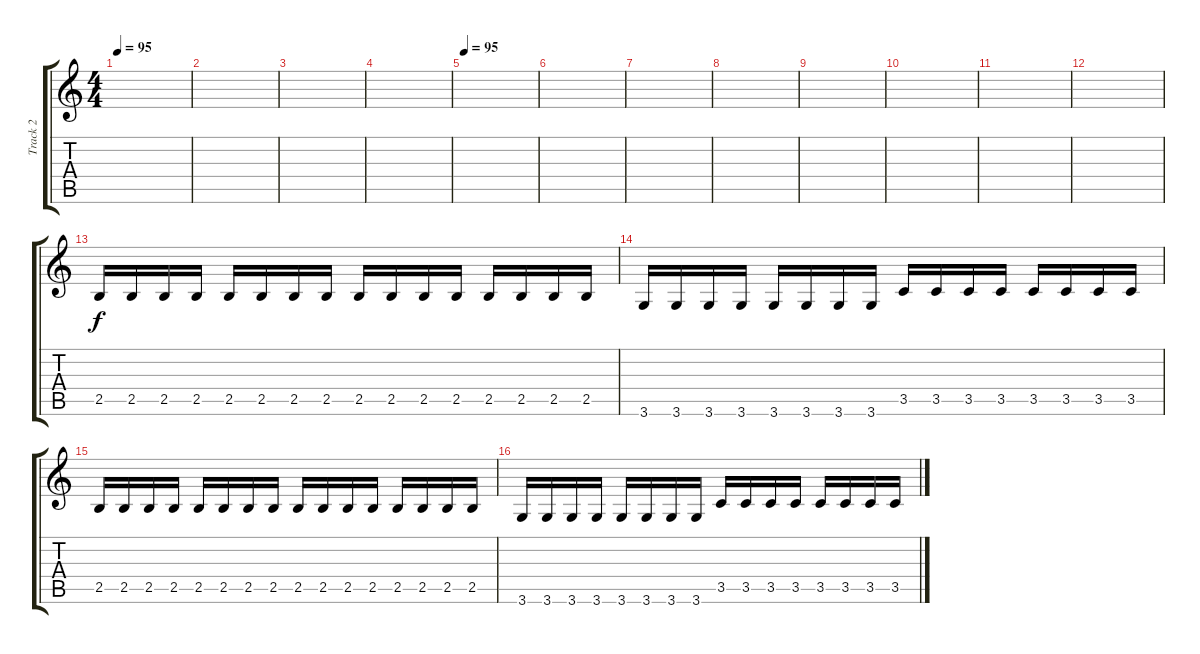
\track ("Track 2" "Track 2") {instrument overdrivenguitar}
\staff {score tabs}
\tuning (E4 B3 G3 D3 A2 E2) {hide}
\ts (4 4)
\tempo 95
\clef g2
\ks c
|
|
|
|
\tempo 95
|
|
|
|
|
|
|
|
2.5.16 2.5.16 2.5.16 2.5.16 2.5.16 2.5.16 2.5.16 2.5.16 2.5.16 2.5.16 2.5.16 2.5.16 2.5.16 2.5.16 2.5.16 2.5.16 |
3.6.16 3.6.16 3.6.16 3.6.16 3.6.16 3.6.16 3.6.16 3.6.16 3.5.16 3.5.16 3.5.16 3.5.16 3.5.16 3.5.16 3.5.16 3.5.16 |
2.5.16 2.5.16 2.5.16 2.5.16 2.5.16 2.5.16 2.5.16 2.5.16 2.5.16 2.5.16 2.5.16 2.5.16 2.5.16 2.5.16 2.5.16 2.5.16 |
3.6.16 3.6.16 3.6.16 3.6.16 3.6.16 3.6.16 3.6.16 3.6.16 3.5.16 3.5.16 3.5.16 3.5.16 3.5.16 3.5.16 3.5.16 3.5.16
